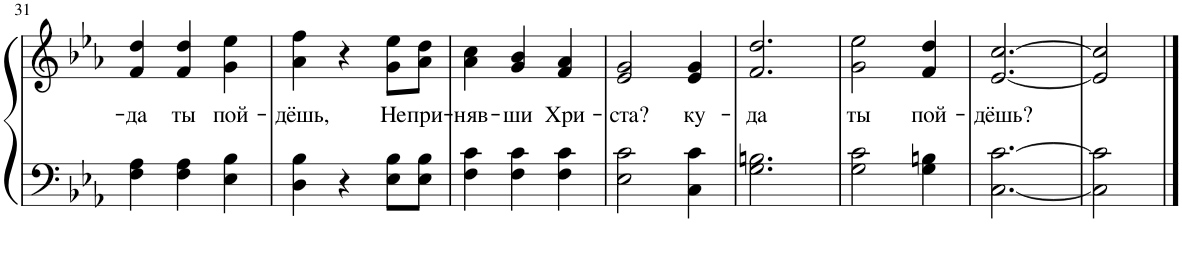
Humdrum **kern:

**kern	**kern	**text
*part1	*part1	*part1
*staff2	*staff1	*staff1
*I"Piano	*	*
*I'Pno.	*	*
!!LO:PB:g=z
*clefF4	*clefG2	*
*k[b-e-a-]	*k[b-e-a-]	*
*M3/4	*M3/4	*
=31	=31	=31
!	!	!LO:LY:b
4F\ 4A-\	4f/ 4dd/	-да
!	!	!LO:LY:b
4F\ 4A-\	4f/ 4dd/	ты
!	!	!LO:LY:b
4E-\ 4B-\	4g\ 4ee-\	пой-
=32	=32	=32
!	!	!LO:LY:b
4D\ 4B-\	4a-\ 4ff\	-дёшь,
4r	4r	.
!	!	!LO:LY:b
8E-\ 8B-\L	8g\ 8ee-\L	Не
!	!	!LO:LY:b
8E-\ 8B-\J	8a-\ 8dd\J	при-
=33	=33	=33
!	!	!LO:LY:b
4F\ 4c\	4a-\ 4cc\	-няв-
!	!	!LO:LY:b
4F\ 4c\	4g/ 4b-/	-ши
!	!	!LO:LY:b
4F\ 4c\	4f/ 4a-/	Хри-
=34	=34	=34
!	!	!LO:LY:b
2E-\ 2c\	2e-/ 2g/	-ста?
!	!	!LO:LY:b
4C\ 4c\	4e-/ 4g/	ку-
=35	=35	=35
!	!	!LO:LY:b
2.G\ 2.Bn\	2.f/ 2.dd/	-да
=36	=36	=36
!	!	!LO:LY:b
2G\ 2c\	2g\ 2ee-\	ты
!	!	!LO:LY:b
4G\ 4Bn\	4f/ 4dd/	пой-
=37	=37	=37
!	!	!LO:LY:b
[2.C\ [2.c\	[2.e-/ [2.cc/	-дёшь?
=38	=38	=38
2C\] 2c\]	2e-/] 2cc/]	.
==	==	==
*-	*-	*-
